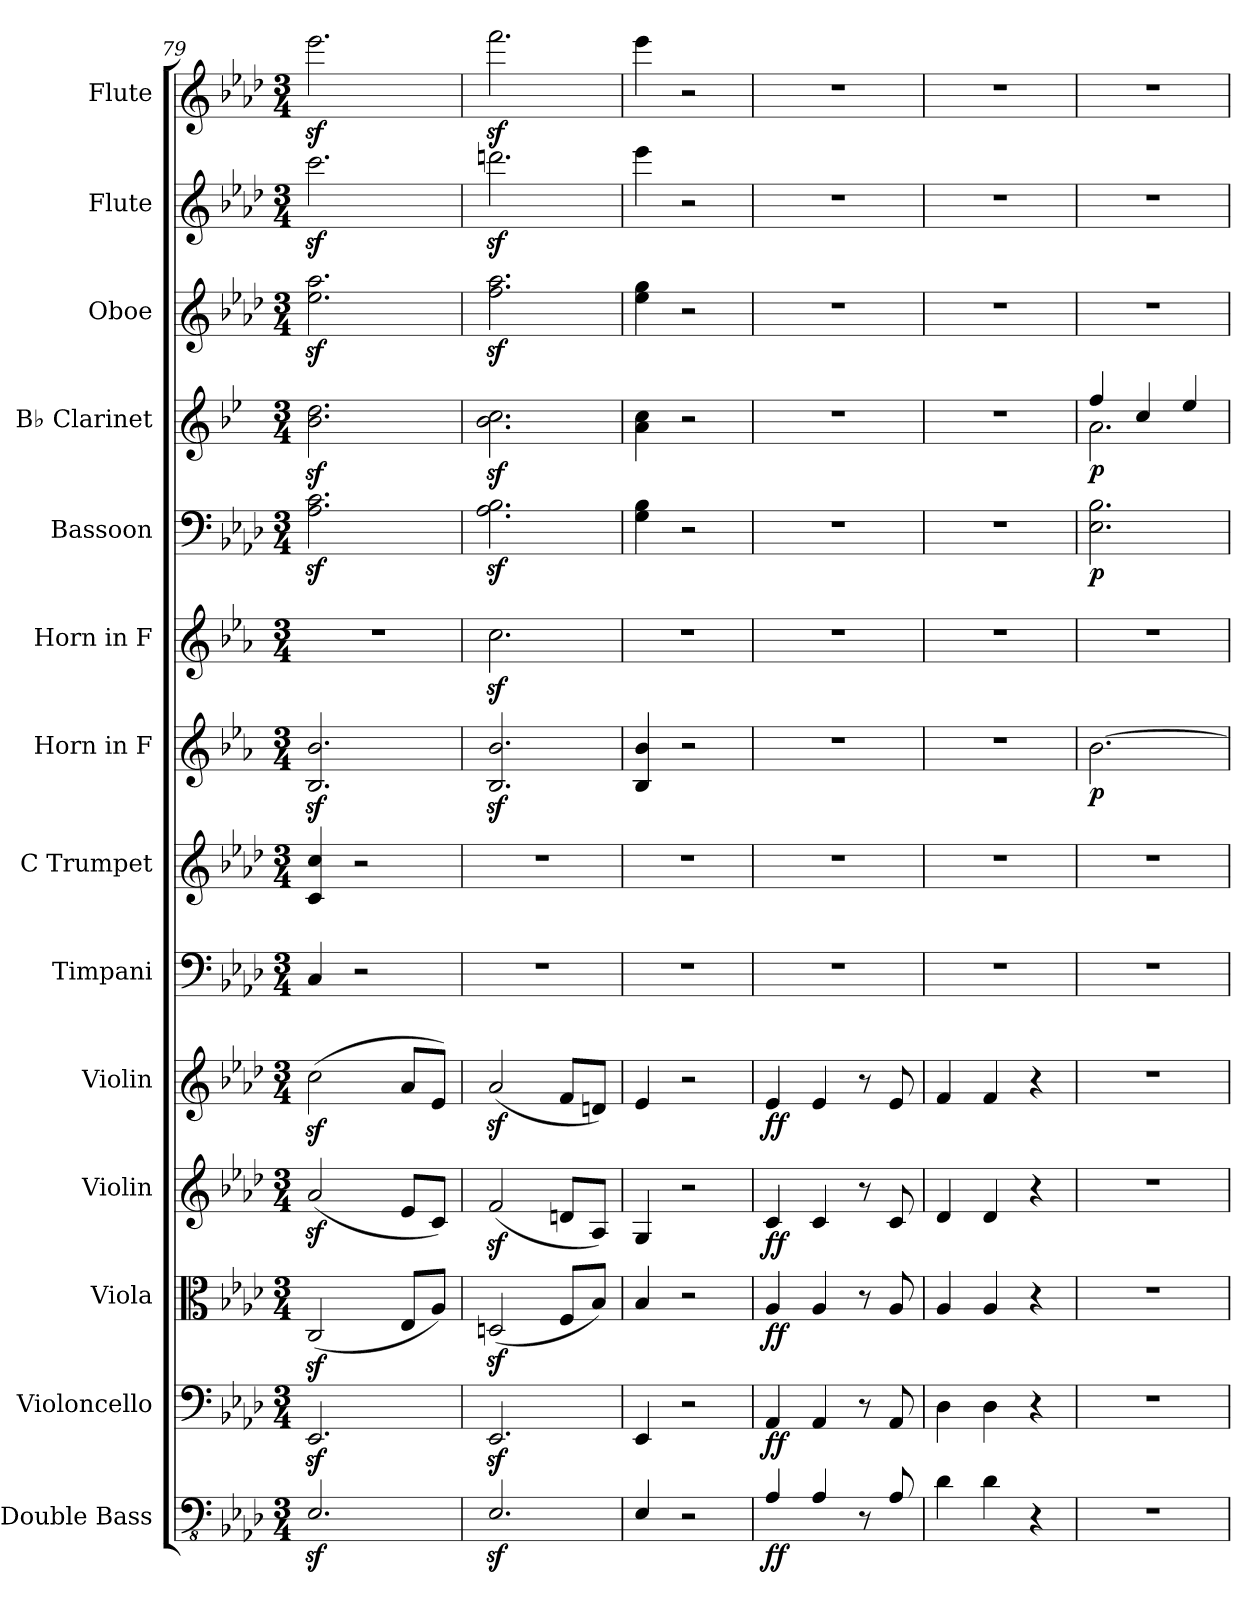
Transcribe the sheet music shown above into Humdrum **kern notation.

**kern	**dynam	**kern	**dynam	**kern	**dynam	**kern	**dynam	**kern	**dynam	**kern	**kern	**kern	**dynam	**kern	**kern	**dynam	**kern	**dynam	**kern	**kern	**kern
*part14	*part14	*part13	*part13	*part12	*part12	*part11	*part11	*part10	*part10	*part9	*part8	*part7	*part7	*part6	*part5	*part5	*part4	*part4	*part3	*part2	*part1
*staff14	*staff14	*staff13	*staff13	*staff12	*staff12	*staff11	*staff11	*staff10	*staff10	*staff9	*staff8	*staff7	*staff7	*staff6	*staff5	*staff5	*staff4	*staff4	*staff3	*staff2	*staff1
*I"Double Bass	*	*I"Violoncello	*	*I"Viola	*	*I"Violin	*	*I"Violin	*	*I"Timpani	*I"C Trumpet	*I"Horn in F	*	*I"Horn in F	*I"Bassoon	*	*I"B♭ Clarinet	*	*I"Oboe	*I"Flute	*I"Flute
*I'Db.	*	*I'Vc.	*	*I'Vla.	*	*I'Vln.	*	*I'Vln.	*	*I'Timp.	*I'C Tpt.	*	*	*	*I'Bsn.	*	*I'B♭ Cl.	*	*I'Ob.	*I'Fl.	*I'Fl.
*clefFv4	*	*clefF4	*	*clefC3	*	*clefG2	*	*clefG2	*	*clefF4	*clefG2	*clefG2	*	*clefG2	*clefF4	*	*clefG2	*	*clefG2	*clefG2	*clefG2
*ITrd7c12	*	*	*	*	*	*	*	*	*	*	*	*ITrd4c7	*	*ITrd4c7	*	*	*ITrd1c2	*	*	*	*
*k[b-e-a-d-]	*	*k[b-e-a-d-]	*	*k[b-e-a-d-]	*	*k[b-e-a-d-]	*	*k[b-e-a-d-]	*	*k[b-e-a-d-]	*k[b-e-a-d-]	*k[b-e-a-d-]	*	*k[b-e-a-d-]	*k[b-e-a-d-]	*	*k[b-e-a-d-]	*	*k[b-e-a-d-]	*k[b-e-a-d-]	*k[b-e-a-d-]
*M3/4	*	*M3/4	*	*M3/4	*	*M3/4	*	*M3/4	*	*M3/4	*M3/4	*M3/4	*	*M3/4	*M3/4	*	*M3/4	*	*M3/4	*M3/4	*M3/4
=79	=79	=79	=79	=79	=79	=79	=79	=79	=79	=79	=79	=79	=79	=79	=79	=79	=79	=79	=79	=79	=79
2.EEE-z</	.	2.EE-z</	.	(2Cz</	.	(2a-z</	.	(2ccz<\	.	4C/	4c/ 4cc/	2.E-/z< 2.e-/z<	.	2.r	2.A-\z< 2.c\z<	.	2.a-\z< 2.cc\z<	.	2.ee-\z< 2.aa-\z<	2.cccz<\	2.eee-z<\
.	.	.	.	.	.	.	.	.	.	2r	2r	.	.	.	.	.	.	.	.	.	.
.	.	.	.	8E-/L	.	8e-/L	.	8a-/L	.	.	.	.	.	.	.	.	.	.	.	.	.
.	.	.	.	8A-/J)	.	8c/J)	.	8e-/J)	.	.	.	.	.	.	.	.	.	.	.	.	.
=80	=80	=80	=80	=80	=80	=80	=80	=80	=80	=80	=80	=80	=80	=80	=80	=80	=80	=80	=80	=80	=80
2.EEE-z</	.	2.EE-z</	.	(2Dnz</	.	(2fz</	.	(2a-z</	.	2.r	2.r	2.E-/z< 2.e-/z<	.	2.fz<\	2.A-\z< 2.B-\z<	.	2.a-\z< 2.b-\z<	.	2.ff\z< 2.aa-\z<	2.dddnz<\	2.fffz<\
.	.	.	.	8F/L	.	8dn/L	.	8f/L	.	.	.	.	.	.	.	.	.	.	.	.	.
.	.	.	.	8B-/J)	.	8A-/J)	.	8dn/J)	.	.	.	.	.	.	.	.	.	.	.	.	.
=81	=81	=81	=81	=81	=81	=81	=81	=81	=81	=81	=81	=81	=81	=81	=81	=81	=81	=81	=81	=81	=81
4EEE-/	.	4EE-/	.	4B-/	.	4G/	.	4e-/	.	2.r	2.r	4E-/ 4e-/	.	2.r	4G\ 4B-\	.	4g\ 4b-\	.	4ee-\ 4gg\	4eee-\	4eee-\
2r	.	2r	.	2r	.	2r	.	2r	.	.	.	2r	.	.	2r	.	2r	.	2r	2r	2r
=82	=82	=82	=82	=82	=82	=82	=82	=82	=82	=82	=82	=82	=82	=82	=82	=82	=82	=82	=82	=82	=82
!	!LO:DY:b	!	!LO:DY:b	!	!LO:DY:b	!	!LO:DY:b	!	!LO:DY:b	!	!	!	!	!	!	!	!	!	!	!	!
4AAA-/	ff	4AA-/	ff	4A-/	ff	4c/	ff	4e-/	ff	2.r	2.r	2.r	.	2.r	2.r	.	2.r	.	2.r	2.r	2.r
4AAA-/	.	4AA-/	.	4A-/	.	4c/	.	4e-/	.	.	.	.	.	.	.	.	.	.	.	.	.
8r	.	8r	.	8r	.	8r	.	8r	.	.	.	.	.	.	.	.	.	.	.	.	.
8AAA-/	.	8AA-/	.	8A-/	.	8c/	.	8e-/	.	.	.	.	.	.	.	.	.	.	.	.	.
!!LO:PB:g=z
=83	=83	=83	=83	=83	=83	=83	=83	=83	=83	=83	=83	=83	=83	=83	=83	=83	=83	=83	=83	=83	=83
4DD-\	.	4D-\	.	4A-/	.	4d-/	.	4f/	.	2.r	2.r	2.r	.	2.r	2.r	.	2.r	.	2.r	2.r	2.r
4DD-\	.	4D-\	.	4A-/	.	4d-/	.	4f/	.	.	.	.	.	.	.	.	.	.	.	.	.
4r	.	4r	.	4r	.	4r	.	4r	.	.	.	.	.	.	.	.	.	.	.	.	.
=84	=84	=84	=84	=84	=84	=84	=84	=84	=84	=84	=84	=84	=84	=84	=84	=84	=84	=84	=84	=84	=84
*	*	*	*	*	*	*	*	*	*	*	*	*	*	*	*	*	*^	*	*	*	*
!	!	!	!	!	!	!	!	!	!	!	!	!	!LO:DY:b	!	!	!LO:DY:b	!	!	!LO:DY:b	!	!	!
2.r	.	2.r	.	2.r	.	2.r	.	2.r	.	2.r	2.r	[2.e-\	p	2.r	2.E-\ 2.B-\	p	4ee-/	2.g\	p	2.r	2.r	2.r
.	.	.	.	.	.	.	.	.	.	.	.	.	.	.	.	.	4b-/	.	.	.	.	.
.	.	.	.	.	.	.	.	.	.	.	.	.	.	.	.	.	4dd-/	.	.	.	.	.
*	*	*	*	*	*	*	*	*	*	*	*	*	*	*	*	*	*v	*v	*	*	*	*
=	=	=	=	=	=	=	=	=	=	=	=	=	=	=	=	=	=	=	=	=	=
*-	*-	*-	*-	*-	*-	*-	*-	*-	*-	*-	*-	*-	*-	*-	*-	*-	*-	*-	*-	*-	*-
